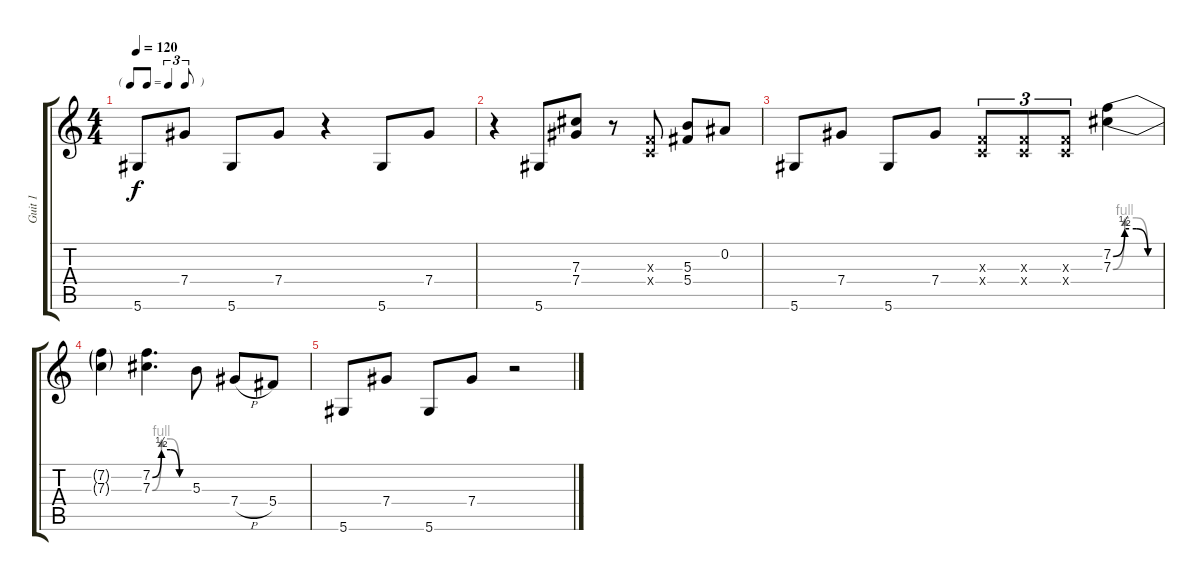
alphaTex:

\track ("Guit 1" "Guit 1") {instrument distortionguitar}
\staff {score tabs}
\tuning (Eb4 Bb3 Gb3 Db3 Ab2 Eb2) {hide}
\ts (4 4)
\tf triplet8th
\tempo 120
\clef g2
\ks c
5.6.8{dy f} 7.4.8 5.6.8 7.4.8 r.4 5.6.8 7.4.8 |
r.4 5.6.8 (7.3 7.4).8 r.8 (-1.3{x} -1.4{x}).8 (5.3 5.4).8 0.2.8 |
5.6.8 7.4.8 5.6.8 7.4.8 (-1.3{x} -1.4{x}).8{tu (3 2)} (-1.3{x} -1.4{x}).8{tu (3 2)} (-1.3{x} -1.4{x}).8{tu (3 2)} (7.2{be (custom 0 0 15 2 30 2 45 0 60 0)} 7.3{be (custom 0 0 15 4 30 4 45 0 60 0)}).4 |
(7.2{t} 7.3{t}).4 (7.2{be (custom 0 0 15 2 30 2 45 0 60 0)} 7.3{be (custom 0 0 15 4 30 4 45 0 60 0)}).4{d} 5.3.8 7.4{h}.8 5.4.8 |
5.6.8 7.4.8 5.6.8 7.4.8 r.2
